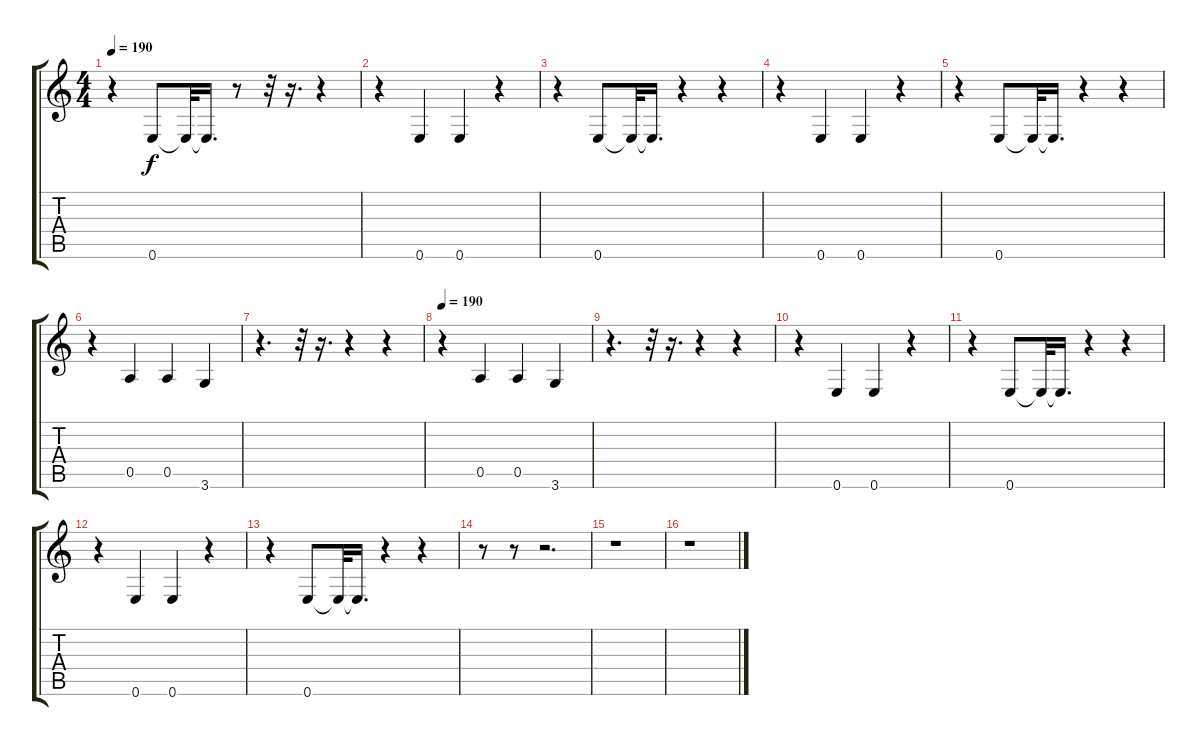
\track "" {instrument electricbassfinger}
\staff {score tabs}
\tuning (E4 B3 G3 D3 A2 E2) {hide}
\ts (4 4)
\tempo 190
\clef g2
\ks c
r.4{dy f} 0.6.8 0.6{t}.32 0.6{t}.16{d} r.8 r.32 r.16{d} r.4 |
r.4 0.6.4 0.6.4 r.4 |
r.4 0.6.8 0.6{t}.32 0.6{t}.16{d} r.4 r.4 |
r.4 0.6.4 0.6.4 r.4 |
r.4 0.6.8 0.6{t}.32 0.6{t}.16{d} r.4 r.4 |
r.4 0.5.4 0.5.4 3.6.4 |
r.4{d} r.32 r.16{d} r.4 r.4 |
\tempo 190
r.4 0.5.4 0.5.4 3.6.4 |
r.4{d} r.32 r.16{d} r.4 r.4 |
r.4 0.6.4 0.6.4 r.4 |
r.4 0.6.8 0.6{t}.32 0.6{t}.16{d} r.4 r.4 |
r.4 0.6.4 0.6.4 r.4 |
r.4 0.6.8 0.6{t}.32 0.6{t}.16{d} r.4 r.4 |
r.8 r.8 r.2{d} |
r.1 |
r.1
